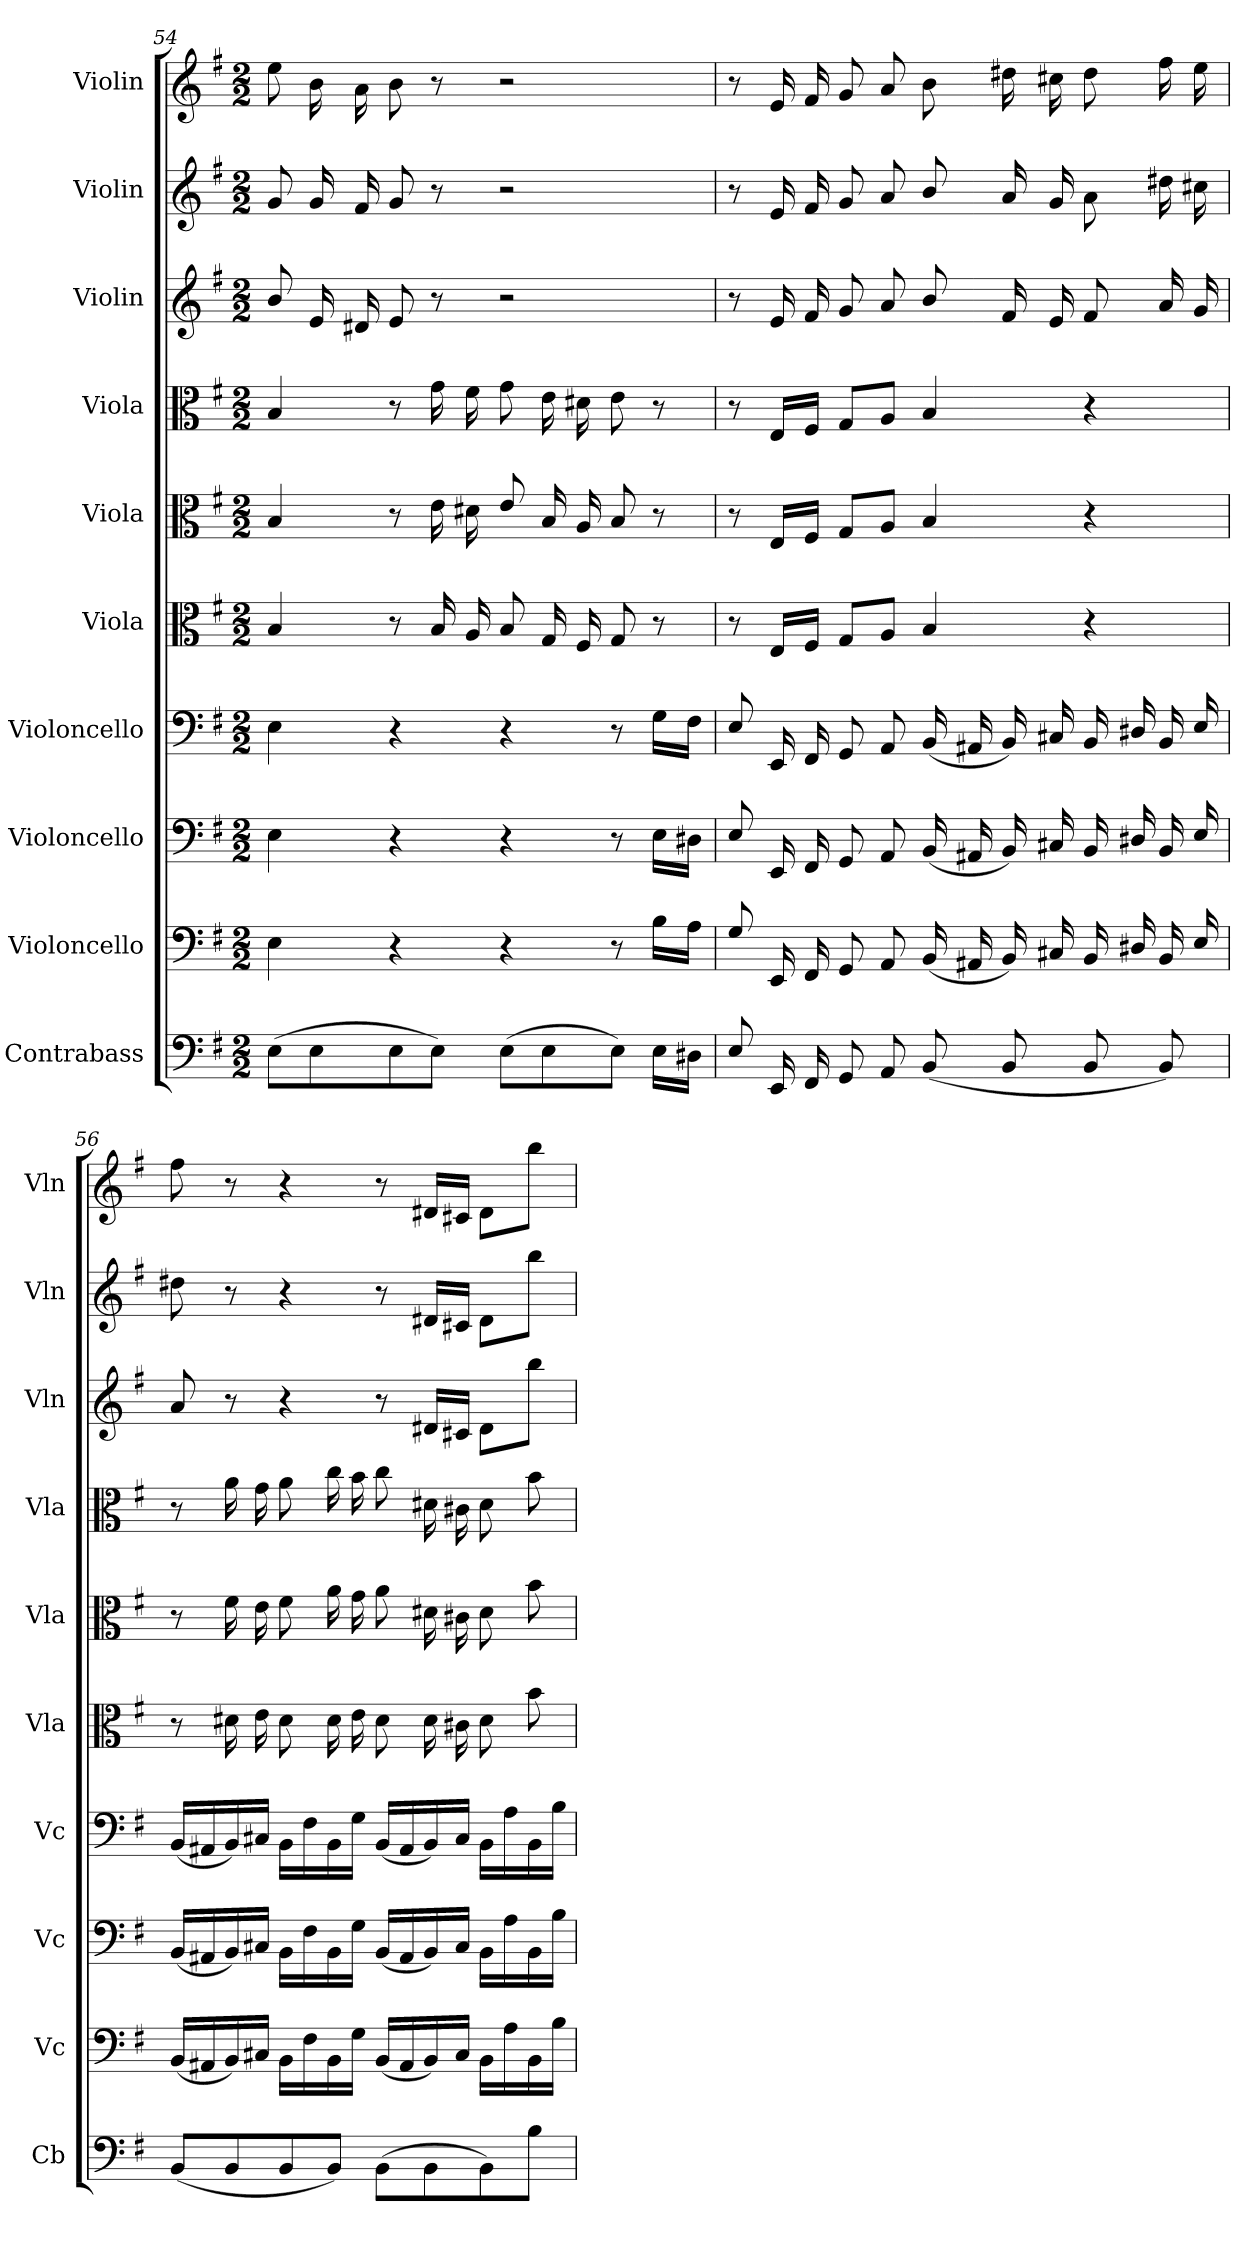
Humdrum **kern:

**kern	**kern	**kern	**kern	**kern	**kern	**kern	**kern	**kern	**kern
*part10	*part9	*part8	*part7	*part6	*part5	*part4	*part3	*part2	*part1
*staff10	*staff9	*staff8	*staff7	*staff6	*staff5	*staff4	*staff3	*staff2	*staff1
*I"Contrabass	*I"Violoncello	*I"Violoncello	*I"Violoncello	*I"Viola	*I"Viola	*I"Viola	*I"Violin	*I"Violin	*I"Violin
*I'Cb	*I'Vc	*I'Vc	*I'Vc	*I'Vla	*I'Vla	*I'Vla	*I'Vln	*I'Vln	*I'Vln
*clefF4	*clefF4	*clefF4	*clefF4	*clefC3	*clefC3	*clefC3	*clefG2	*clefG2	*clefG2
*k[f#]	*k[f#]	*k[f#]	*k[f#]	*k[f#]	*k[f#]	*k[f#]	*k[f#]	*k[f#]	*k[f#]
*G:	*G:	*G:	*G:	*G:	*G:	*G:	*G:	*G:	*G:
*M2/2	*M2/2	*M2/2	*M2/2	*M2/2	*M2/2	*M2/2	*M2/2	*M2/2	*M2/2
=54	=54	=54	=54	=54	=54	=54	=54	=54	=54
(8E\L	4E\	4E\	4E\	4B/	4B/	4B/	8b/	8g/	8ee\
8E\	.	.	.	.	.	.	16e/	16g/	16b\
.	.	.	.	.	.	.	16d#X/	16f#/	16a\
8E\	4r	4r	4r	8r	8r	8r	8e/	8g/	8b\
8E\J)	.	.	.	16B/	16e\	16g\	8r	8r	8r
.	.	.	.	16A/	16d#X\	16f#\	.	.	.
(8E\L	4r	4r	4r	8B/	8e/	8g\	2r	2r	2r
8E\	.	.	.	16G/	16B/	16e\	.	.	.
.	.	.	.	16F#/	16A/	16d#X\	.	.	.
8E\J)	8r	8r	8r	8G/	8B/	8e\	.	.	.
16E\LL	16B\LL	16E\LL	16G\LL	8r	8r	8r	.	.	.
16D#X\JJ	16A\JJ	16D#X\JJ	16F#\JJ	.	.	.	.	.	.
=55	=55	=55	=55	=55	=55	=55	=55	=55	=55
8E/	8G/	8E/	8E/	8r	8r	8r	8r	8r	8r
16EE/	16EE/	16EE/	16EE/	16E/LL	16E/LL	16E/LL	16e/	16e/	16e/
16FF#/	16FF#/	16FF#/	16FF#/	16F#/JJ	16F#/JJ	16F#/JJ	16f#/	16f#/	16f#/
8GG/	8GG/	8GG/	8GG/	8G/L	8G/L	8G/L	8g/	8g/	8g/
8AA/	8AA/	8AA/	8AA/	8A/J	8A/J	8A/J	8a/	8a/	8a/
(8BB/	(16BB/	(16BB/	(16BB/	4B/	4B/	4B/	8b/	8b/	8b\
.	16AA#X/	16AA#X/	16AA#X/	.	.	.	.	.	.
8BB/	16BB/)	16BB/)	16BB/)	.	.	.	16f#/	16a/	16dd#X\
.	16C#X/	16C#X/	16C#X/	.	.	.	16e/	16g/	16cc#X\
8BB/	16BB/	16BB/	16BB/	4r	4r	4r	8f#/	8a\	8dd#\
.	16D#X/	16D#X/	16D#X/	.	.	.	.	.	.
8BB/)	16BB/	16BB/	16BB/	.	.	.	16a/	16dd#X\	16ff#\
.	16E/	16E/	16E/	.	.	.	16g/	16cc#X\	16ee\
=56	=56	=56	=56	=56	=56	=56	=56	=56	=56
(8BB/L	(16BB/LL	(16BB/LL	(16BB/LL	8r	8r	8r	8a/	8dd#X\	8ff#\
.	16AA#X/	16AA#X/	16AA#X/	.	.	.	.	.	.
8BB/	16BB/)	16BB/)	16BB/)	16d#X\	16f#\	16a\	8r	8r	8r
.	16C#X/JJ	16C#X/JJ	16C#X/JJ	16e\	16e\	16g\	.	.	.
8BB/	16BB\LL	16BB\LL	16BB\LL	8d#\	8f#\	8a\	4r	4r	4r
.	16F#\	16F#\	16F#\	.	.	.	.	.	.
8BB/J)	16BB\	16BB\	16BB\	16d#\	16a\	16cc\	.	.	.
.	16G\JJ	16G\JJ	16G\JJ	16e\	16g\	16b\	.	.	.
(8BB\L	(16BB/LL	(16BB/LL	(16BB/LL	8d#\	8a\	8cc\	8r	8r	8r
.	16AA#/	16AA#/	16AA#/	.	.	.	.	.	.
8BB\	16BB/)	16BB/)	16BB/)	16d#\	16d#X\	16d#X\	16d#X/LL	16d#X/LL	16d#X/LL
.	16C#/JJ	16C#/JJ	16C#/JJ	16c#X\	16c#X\	16c#X\	16c#X/JJ	16c#X/JJ	16c#X/JJ
8BB\)	16BB\LL	16BB\LL	16BB\LL	8d#\	8d#\	8d#\	8d#\L	8d#\L	8d#\L
.	16A\	16A\	16A\	.	.	.	.	.	.
8B\J	16BB\	16BB\	16BB\	8b\	8b\	8b\	8bb\J	8bb\J	8bb\J
.	16B\JJ	16B\JJ	16B\JJ	.	.	.	.	.	.
=	=	=	=	=	=	=	=	=	=
*-	*-	*-	*-	*-	*-	*-	*-	*-	*-
